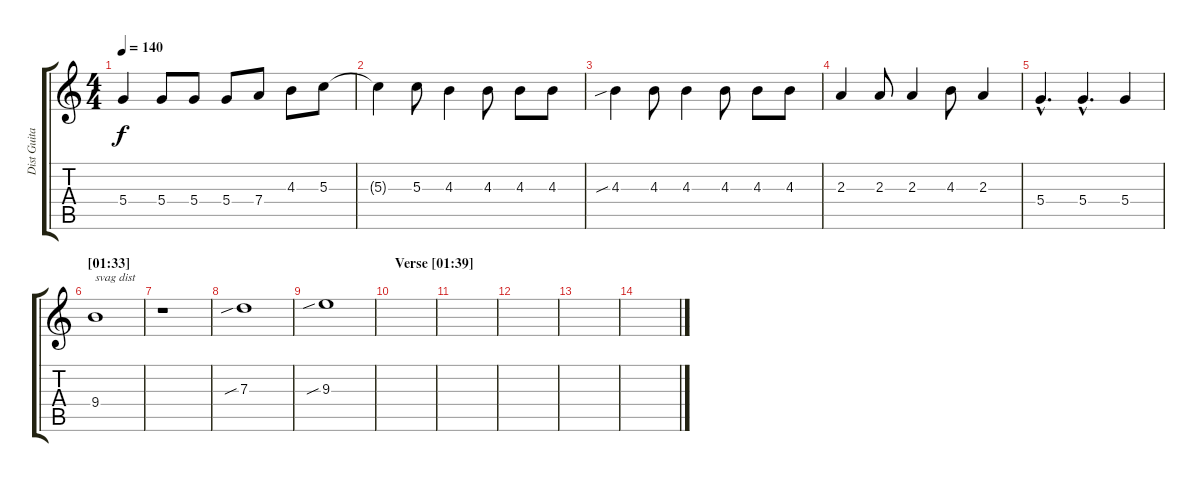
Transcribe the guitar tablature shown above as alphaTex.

\track ("Dist Guitar (Right)" "Dist Guita") {instrument distortionguitar}
\staff {score tabs}
\tuning (E4 B3 G3 D3 A2 E2) {hide}
\ts (4 4)
\section ("" "")
\tempo 140
\clef g2
\ks c
5.4.4{dy f} 5.4.8 5.4.8 5.4.8 7.4.8 4.3.8 5.3.8 |
5.3{t}.4 5.3.8 4.3.4 4.3.8 4.3.8 4.3.8 |
4.3{sib}.4 4.3.8 4.3.4 4.3.8 4.3.8 4.3.8 |
\section ("" "")
2.3.4 2.3.8 2.3.4 4.3.8 2.3.4 |
5.4{hac}.4{d} 5.4{hac}.4{d} 5.4.4 |
\section ("" "[01:33]")
9.4.1{txt "svag dist" volume 11} |
r.1 |
7.3{sib}.1 |
9.3{sib}.1 |
\section ("" "Verse [01:39]")
|
|
|
|
\section ("" "")
